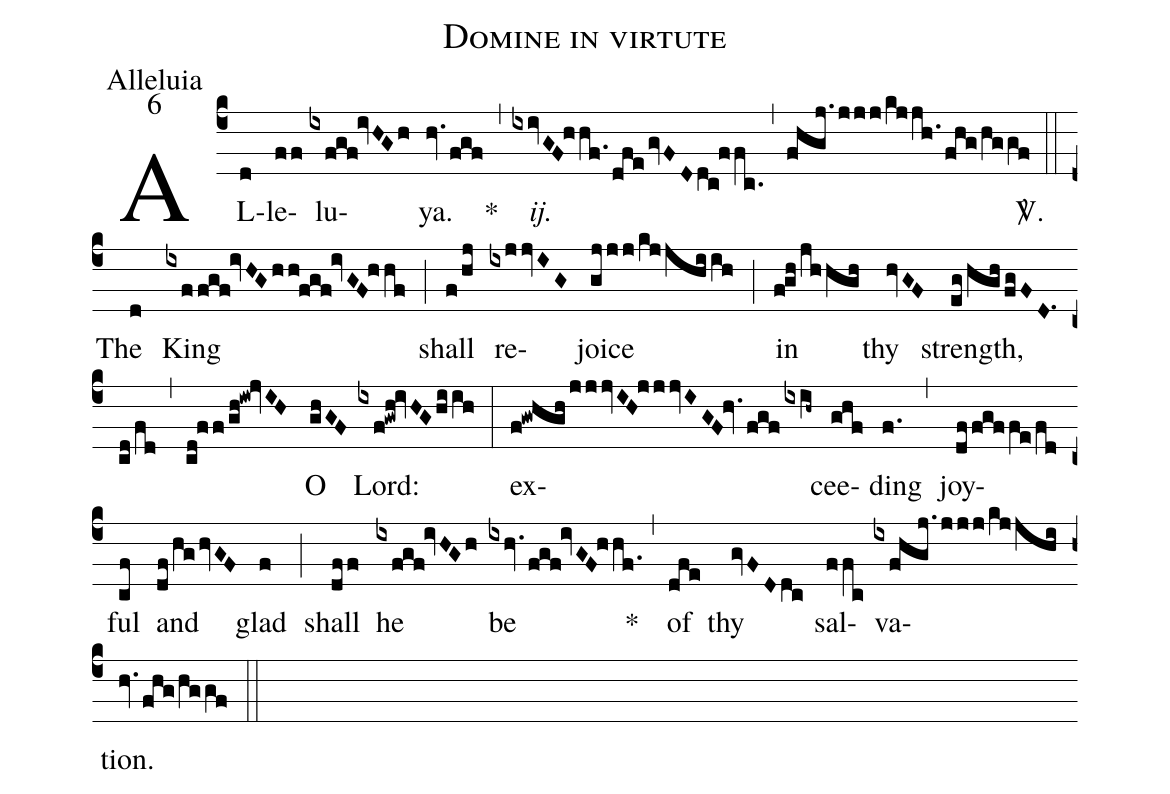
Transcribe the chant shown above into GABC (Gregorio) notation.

name:Domine in virtute;
office-part:Alleluia;
mode:6;
%%
(c4) AL(d)le(ff)lu(ixfgf!ivHGh)ya.(hv.fgf) *(,) <i>ij.</i>(ixivGF!hhf.1/dfe/gvFDdc!ffc.) (,) (fhgj.1jjj/kjjh.1/fhg/hggf) <sp>V/</sp>.(::) The(d) King(ixffgf!ivHGhh!fgf!ivGF!hhf) (;) shall(f/hj) re(ixjjvIG)joice(gjjj/kjjhiih) (;) in(f!gh/jhhgh) thy(hvGF) strength,(eg/hgh/fgFD.1cd/fd) (,) (cd!ff/gh!iw!jvIH) O(ghGF) Lord:(ixf!gwh!ivHG/hiih) (:) ex(f!gwhgh/jjjvIH!jjjvIGF!hv.1fgf/ixih~)cee(ghf)ding(f.) (,) joy(dffgffe/fd)ful(cf) and(df/hg/hvGF) glad(f) (;) shall(dff) he(ixfgf!ivHGh) be(ixhv.fgf!ivGF!hhf.) *(,) of(dfe) thy(gvFDdc) sal(ffc)va(ixfhgj.jjj/kjjhi)tion.(hv./fhg/hggf) (::)
